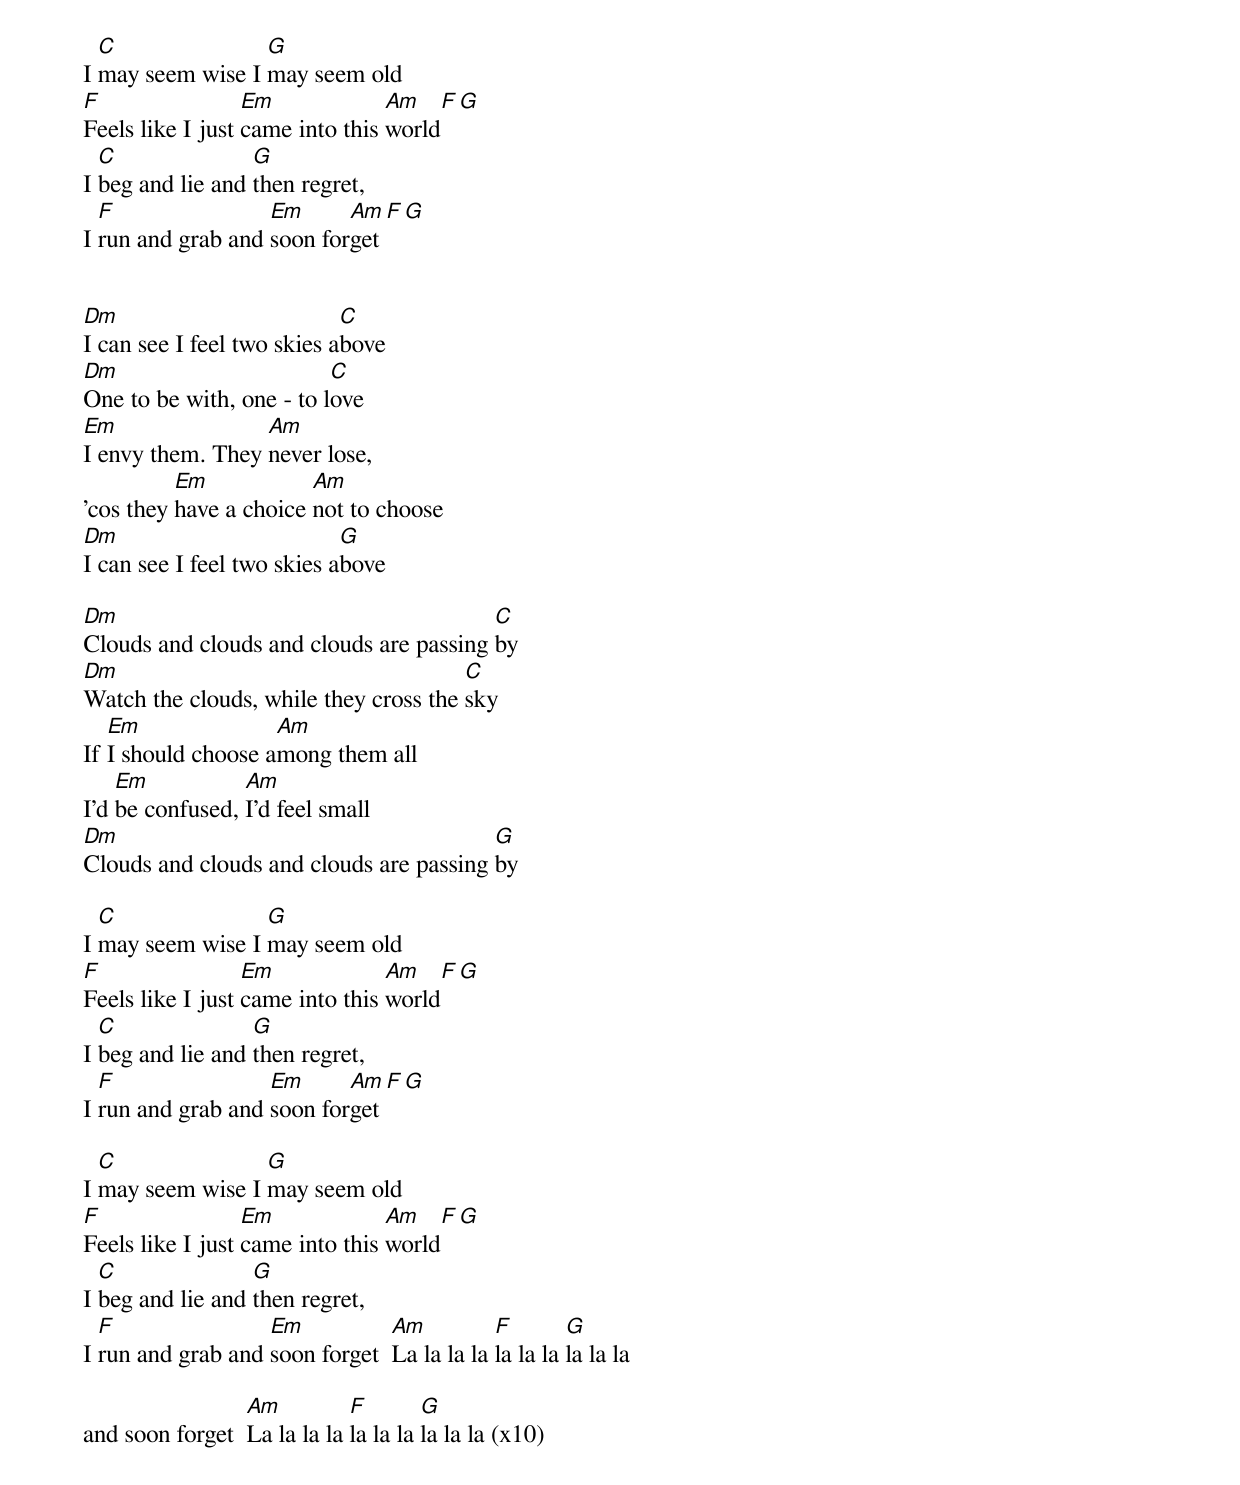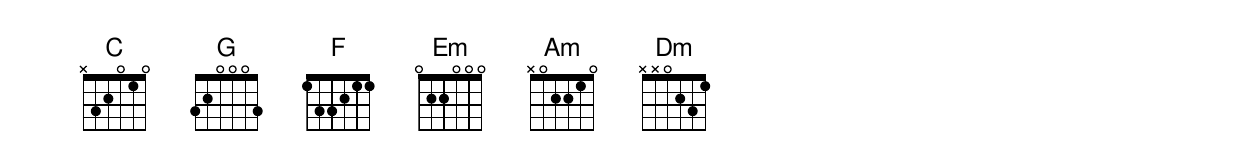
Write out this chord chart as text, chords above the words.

  C               G
I may seem wise I may seem old
F                 Em             Am    F G
Feels like I just came into this world
  C               G
I beg and lie and then regret,
  F                Em      Am    F G
I run and grab and soon forget


Dm                          C
I can see I feel two skies above
Dm                        C
One to be with, one - to love
Em                Am
I envy them. They never lose,
          Em            Am
'cos they have a choice not to choose
Dm                          G
I can see I feel two skies above

Dm                                       C
Clouds and clouds and clouds are passing by
Dm                                     C
Watch the clouds, while they cross the sky
   Em               Am
If I should choose among them all
    Em           Am
I'd be confused, I'd feel small
Dm                                       G
Clouds and clouds and clouds are passing by

  C               G
I may seem wise I may seem old
F                 Em             Am    F G
Feels like I just came into this world
  C               G
I beg and lie and then regret,
  F                Em      Am    F G
I run and grab and soon forget

  C               G
I may seem wise I may seem old
F                 Em             Am    F G
Feels like I just came into this world
  C               G
I beg and lie and then regret,
  F                Em           Am          F        G
I run and grab and soon forget  La la la la la la la la la la

                 Am          F        G
and soon forget  La la la la la la la la la la (x10)
